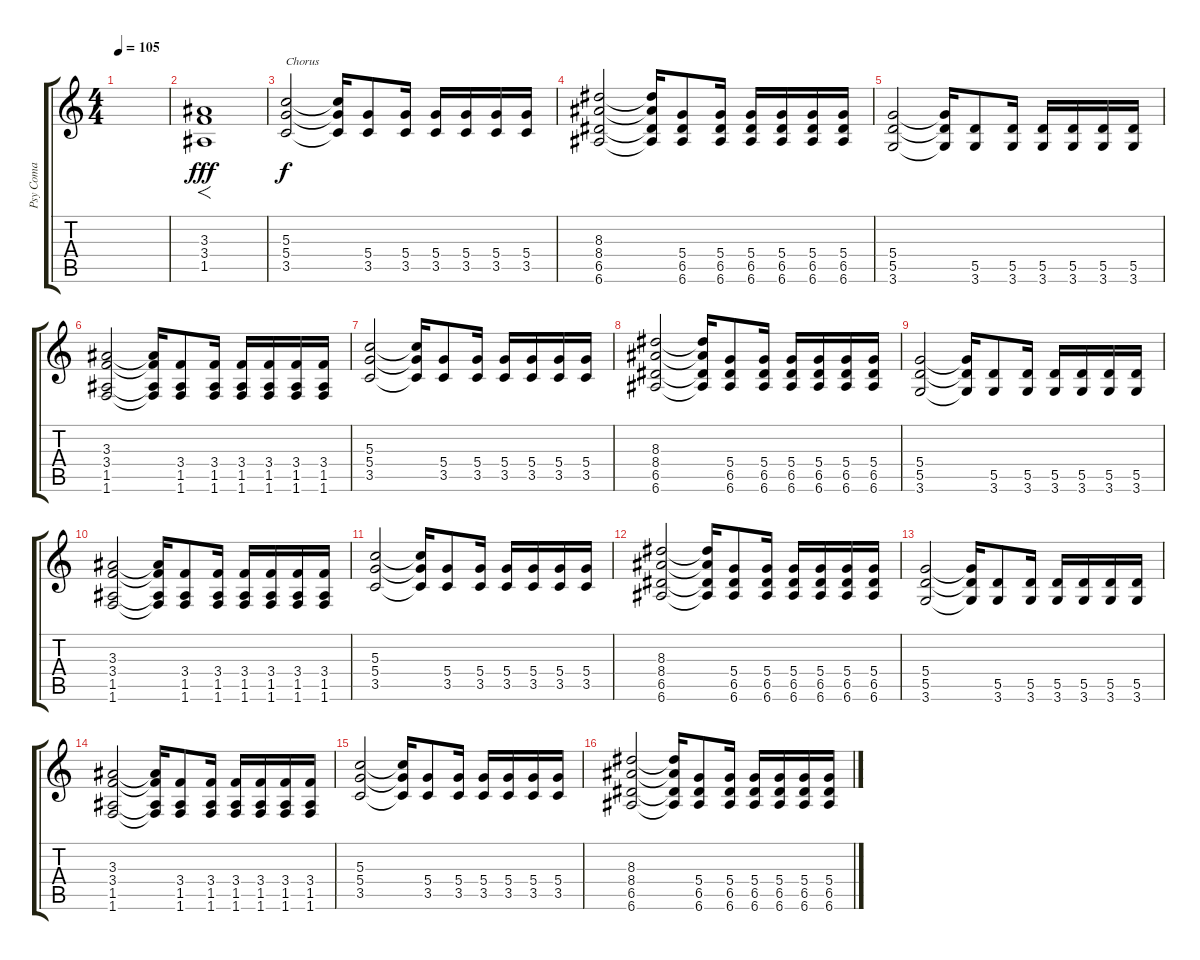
\track ("Psy Coma" "Psy Coma") {instrument overdrivenguitar}
\staff {score tabs}
\tuning (E4 B3 G3 D3 A2 E2) {hide}
\ts (4 4)
\tempo 105
\clef g2
\ks c
|
(3.3 3.4 1.5).1{f dy fff instrument overdrivenguitar} |
(5.3 5.4 3.5).2{txt "Chorus" dy f volume 16 balance 14 instrument overdrivenguitar} (5.3{t} 5.4{t} 3.5{t}).16 (5.4 3.5).8 (5.4 3.5).16 (5.4 3.5).16 (5.4 3.5).16 (5.4 3.5).16 (5.4 3.5).16 |
(8.3 8.4 6.5 6.6).2 (8.3{t} 8.4{t} 6.5{t} 6.6{t}).16 (5.4 6.5 6.6).8 (5.4 6.5 6.6).16 (5.4 6.5 6.6).16 (5.4 6.5 6.6).16 (5.4 6.5 6.6).16 (5.4 6.5 6.6).16 |
(5.4 5.5 3.6).2 (5.4{t} 5.5{t} 3.6{t}).16 (5.5 3.6).8 (5.5 3.6).16 (5.5 3.6).16 (5.5 3.6).16 (5.5 3.6).16 (5.5 3.6).16 |
(3.3 3.4 1.5 1.6).2 (3.3{t} 3.4{t} 1.5{t} 1.6{t}).16 (3.4 1.5 1.6).8 (3.4 1.5 1.6).16 (3.4 1.5 1.6).16 (3.4 1.5 1.6).16 (3.4 1.5 1.6).16 (3.4 1.5 1.6).16 |
(5.3 5.4 3.5).2{volume 16 balance 14 instrument overdrivenguitar} (5.3{t} 5.4{t} 3.5{t}).16 (5.4 3.5).8 (5.4 3.5).16 (5.4 3.5).16 (5.4 3.5).16 (5.4 3.5).16 (5.4 3.5).16 |
(8.3 8.4 6.5 6.6).2 (8.3{t} 8.4{t} 6.5{t} 6.6{t}).16 (5.4 6.5 6.6).8 (5.4 6.5 6.6).16 (5.4 6.5 6.6).16 (5.4 6.5 6.6).16 (5.4 6.5 6.6).16 (5.4 6.5 6.6).16 |
(5.4 5.5 3.6).2 (5.4{t} 5.5{t} 3.6{t}).16 (5.5 3.6).8 (5.5 3.6).16 (5.5 3.6).16 (5.5 3.6).16 (5.5 3.6).16 (5.5 3.6).16 |
(3.3 3.4 1.5 1.6).2 (3.3{t} 3.4{t} 1.5{t} 1.6{t}).16 (3.4 1.5 1.6).8 (3.4 1.5 1.6).16 (3.4 1.5 1.6).16 (3.4 1.5 1.6).16 (3.4 1.5 1.6).16 (3.4 1.5 1.6).16 |
(5.3 5.4 3.5).2{volume 16 balance 14 instrument overdrivenguitar} (5.3{t} 5.4{t} 3.5{t}).16 (5.4 3.5).8 (5.4 3.5).16 (5.4 3.5).16 (5.4 3.5).16 (5.4 3.5).16 (5.4 3.5).16 |
(8.3 8.4 6.5 6.6).2 (8.3{t} 8.4{t} 6.5{t} 6.6{t}).16 (5.4 6.5 6.6).8 (5.4 6.5 6.6).16 (5.4 6.5 6.6).16 (5.4 6.5 6.6).16 (5.4 6.5 6.6).16 (5.4 6.5 6.6).16 |
(5.4 5.5 3.6).2 (5.4{t} 5.5{t} 3.6{t}).16 (5.5 3.6).8 (5.5 3.6).16 (5.5 3.6).16 (5.5 3.6).16 (5.5 3.6).16 (5.5 3.6).16 |
(3.3 3.4 1.5 1.6).2 (3.3{t} 3.4{t} 1.5{t} 1.6{t}).16 (3.4 1.5 1.6).8 (3.4 1.5 1.6).16 (3.4 1.5 1.6).16 (3.4 1.5 1.6).16 (3.4 1.5 1.6).16 (3.4 1.5 1.6).16 |
(5.3 5.4 3.5).2{volume 16 balance 14 instrument overdrivenguitar} (5.3{t} 5.4{t} 3.5{t}).16 (5.4 3.5).8 (5.4 3.5).16 (5.4 3.5).16 (5.4 3.5).16 (5.4 3.5).16 (5.4 3.5).16 |
(8.3 8.4 6.5 6.6).2 (8.3{t} 8.4{t} 6.5{t} 6.6{t}).16 (5.4 6.5 6.6).8 (5.4 6.5 6.6).16 (5.4 6.5 6.6).16 (5.4 6.5 6.6).16 (5.4 6.5 6.6).16 (5.4 6.5 6.6).16
